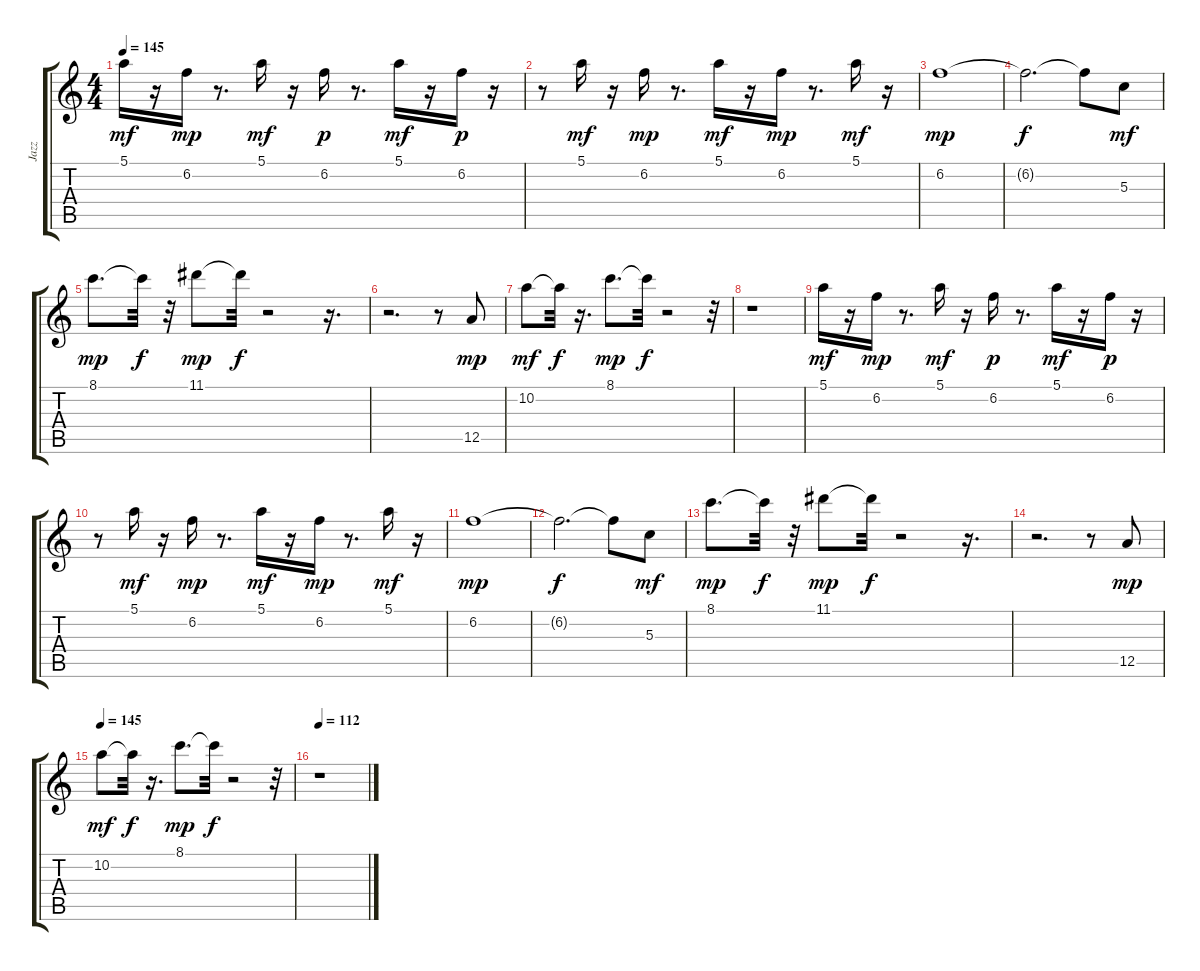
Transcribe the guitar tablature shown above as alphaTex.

\track ("Jazz" "Jazz") {instrument electricguitarjazz}
\staff {score tabs}
\tuning (E4 B3 G3 D3 A2 E2) {hide}
\ts (4 4)
\tempo 145
\clef g2
\ks c
5.1.16{dy mf} r.16 6.2.16{dy mp} r.8{d} 5.1.16{dy mf} r.16 6.2.16{dy p} r.8{d} 5.1.16{dy mf} r.16 6.2.16{dy p} r.16 |
r.8 5.1.16{dy mf balance 5} r.16 6.2.16{dy mp} r.8{d} 5.1.16{dy mf balance 6} r.16 6.2.16{dy mp} r.8{d} 5.1.16{dy mf} r.16 |
6.2.1{dy mp} |
6.2{t}.2{d dy f} 6.2{t}.8 5.3.8{dy mf balance 5} |
8.1.8{d dy mp balance 5} 8.1{t}.32{dy f} r.32 11.1.8{dy mp balance 5} 11.1{t}.32{dy f} r.2 r.16{d} |
r.2{d} r.8 12.5.8{dy mp balance 5} |
10.2.8{dy mf balance 5} 10.2{t}.32{dy f} r.16{d} 8.1.8{d dy mp balance 5} 8.1{t}.32{dy f} r.2 r.32 |
r.1 |
5.1.16{dy mf balance 5} r.16 6.2.16{dy mp} r.8{d} 5.1.16{dy mf} r.16 6.2.16{dy p} r.8{d} 5.1.16{dy mf} r.16 6.2.16{dy p} r.16 |
r.8 5.1.16{dy mf balance 5} r.16 6.2.16{dy mp} r.8{d} 5.1.16{dy mf balance 6} r.16 6.2.16{dy mp} r.8{d} 5.1.16{dy mf} r.16 |
6.2.1{dy mp} |
6.2{t}.2{d dy f} 6.2{t}.8 5.3.8{dy mf balance 5} |
8.1.8{d dy mp balance 5} 8.1{t}.32{dy f} r.32 11.1.8{dy mp balance 5} 11.1{t}.32{dy f} r.2 r.16{d} |
r.2{d} r.8 12.5.8{dy mp balance 5} |
\tempo 145
10.2.8{dy mf balance 5} 10.2{t}.32{dy f} r.16{d} 8.1.8{d dy mp balance 5} 8.1{t}.32{dy f} r.2 r.32 |
\tempo 112
r.1
